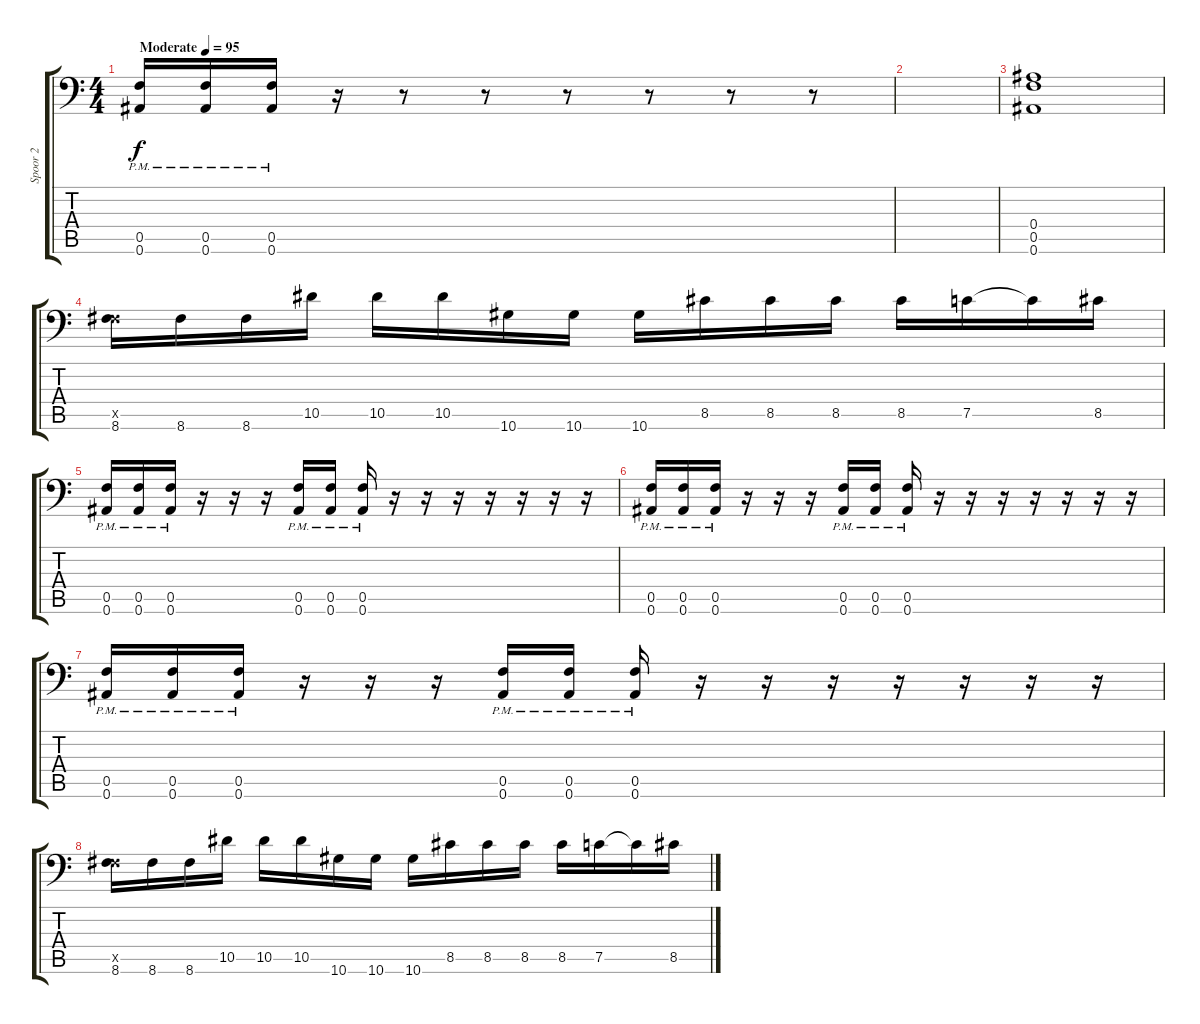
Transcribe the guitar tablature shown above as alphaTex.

\track ("Spoor 2" "Spoor 2") {instrument distortionguitar}
\staff {score tabs}
\tuning (C4 G3 Eb3 Bb2 F2 Bb1) {hide}
\ts (4 4)
\tempo (95 "Moderate")
\clef f4
\ks c
(0.5{pm} 0.6{pm}).16{dy f instrument distortionguitar} (0.5{pm} 0.6{pm}).16 (0.5{pm} 0.6{pm}).16 r.16 r.8 r.8 r.8 r.8 r.8 r.8 |
|
(0.4 0.5 0.6).1 |
(0.5{x} 8.6).16 8.6.16 8.6.16 10.5.16 10.5.16 10.5.16 10.6.16 10.6.16 10.6.16 8.5.16 8.5.16 8.5.16 8.5.16 7.5.16 7.5{t}.16 8.5.16 |
(0.5{pm} 0.6{pm}).16 (0.5{pm} 0.6{pm}).16 (0.5{pm} 0.6{pm}).16 r.16 r.16 r.16 (0.5{pm} 0.6{pm}).16 (0.5{pm} 0.6{pm}).16 (0.5{pm} 0.6{pm}).16 r.16 r.16 r.16 r.16 r.16 r.16 r.16 |
(0.5{pm} 0.6{pm}).16 (0.5{pm} 0.6{pm}).16 (0.5{pm} 0.6{pm}).16 r.16 r.16 r.16 (0.5{pm} 0.6{pm}).16 (0.5{pm} 0.6{pm}).16 (0.5{pm} 0.6{pm}).16 r.16 r.16 r.16 r.16 r.16 r.16 r.16 |
(0.5{pm} 0.6{pm}).16 (0.5{pm} 0.6{pm}).16 (0.5{pm} 0.6{pm}).16 r.16 r.16 r.16 (0.5{pm} 0.6{pm}).16 (0.5{pm} 0.6{pm}).16 (0.5{pm} 0.6{pm}).16 r.16 r.16 r.16 r.16 r.16 r.16 r.16 |
(0.5{x} 8.6).16 8.6.16 8.6.16 10.5.16 10.5.16 10.5.16 10.6.16 10.6.16 10.6.16 8.5.16 8.5.16 8.5.16 8.5.16 7.5.16 7.5{t}.16 8.5.16
